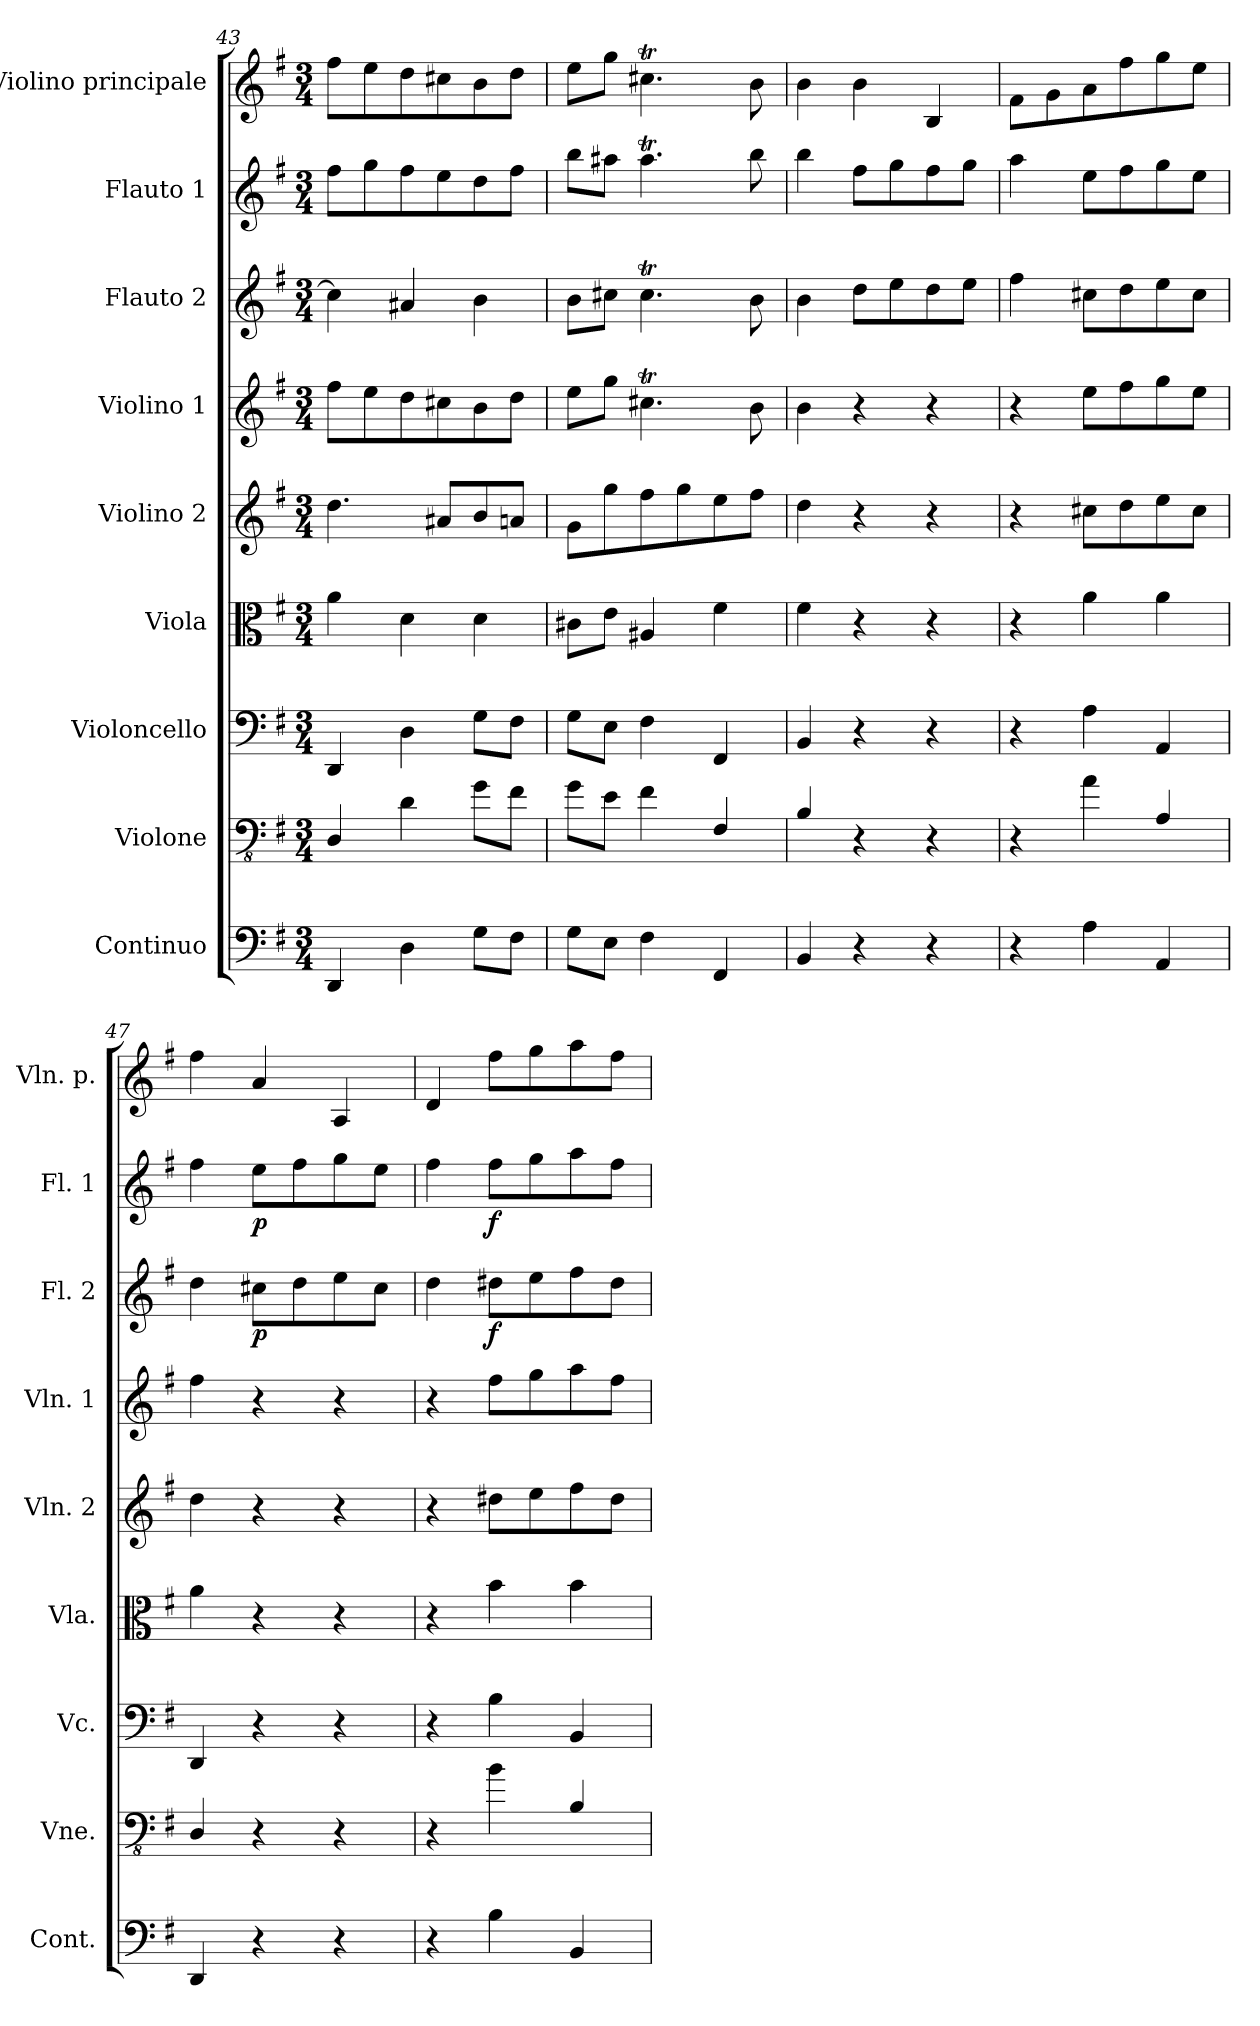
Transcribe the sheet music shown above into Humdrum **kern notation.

**kern	**kern	**kern	**kern	**kern	**kern	**kern	**dynam	**kern	**dynam	**kern
*part9	*part8	*part7	*part6	*part5	*part4	*part3	*part3	*part2	*part2	*part1
*staff9	*staff8	*staff7	*staff6	*staff5	*staff4	*staff3	*staff3	*staff2	*staff2	*staff1
*I"Continuo	*I"Violone	*I"Violoncello	*I"Viola	*I"Violino 2	*I"Violino 1	*I"Flauto 2	*	*I"Flauto 1	*	*I"Violino principale
*I'Cont.	*I'Vne.	*I'Vc.	*I'Vla.	*I'Vln. 2	*I'Vln. 1	*I'Fl. 2	*	*I'Fl. 1	*	*I'Vln. p.
*clefF4	*clefFv4	*clefF4	*clefC3	*clefG2	*clefG2	*clefG2	*	*clefG2	*	*clefG2
*	*ITrd7c12	*	*	*	*	*	*	*	*	*
*k[f#]	*k[f#]	*k[f#]	*k[f#]	*k[f#]	*k[f#]	*k[f#]	*	*k[f#]	*	*k[f#]
*M3/4	*M3/4	*M3/4	*M3/4	*M3/4	*M3/4	*M3/4	*	*M3/4	*	*M3/4
=43	=43	=43	=43	=43	=43	=43	=43	=43	=43	=43
4DD/	4DDD/	4DD/	4a\	4.dd\	8ff#\L	4cc\]	.	8ff#\L	.	8ff#\L
.	.	.	.	.	8ee\	.	.	8gg\	.	8ee\
4D\	4DD\	4D\	4d\	.	8dd\	4a#X/	.	8ff#\	.	8dd\
.	.	.	.	8a#X/L	8cc#X\	.	.	8ee\	.	8cc#X\
8G\L	8GG\L	8G\L	4d\	8b/	8b\	4b\	.	8dd\	.	8b\
8F#\J	8FF#\J	8F#\J	.	8an/J	8dd\J	.	.	8ff#\J	.	8dd\J
=44	=44	=44	=44	=44	=44	=44	=44	=44	=44	=44
8G\L	8GG\L	8G\L	8c#X\L	8g\L	8ee\L	8b\L	.	8bb\L	.	8ee\L
8E\J	8EE\J	8E\J	8e\J	8gg\	8gg\J	8cc#X\J	.	8aa#X\J	.	8gg\J
4F#\	4FF#\	4F#\	4A#X/	8ff#\	4.cc#Xt\	4.cc#t\	.	4.aa#t\	.	4.cc#Xt\
.	.	.	.	8gg\	.	.	.	.	.	.
4FF#/	4FFF#/	4FF#/	4f#\	8ee\	.	.	.	.	.	.
.	.	.	.	8ff#\J	8b\	8b\	.	8bb\	.	8b\
!!LO:LB:g=z
=45	=45	=45	=45	=45	=45	=45	=45	=45	=45	=45
4BB/	4BBB/	4BB/	4f#\	4dd\	4b\	4b\	.	4bb\	.	4b\
4r	4r	4r	4r	4r	4r	8dd\L	.	8ff#\L	.	4b\
.	.	.	.	.	.	8ee\	.	8gg\	.	.
4r	4r	4r	4r	4r	4r	8dd\	.	8ff#\	.	4B/
.	.	.	.	.	.	8ee\J	.	8gg\J	.	.
=46	=46	=46	=46	=46	=46	=46	=46	=46	=46	=46
4r	4r	4r	4r	4r	4r	4ff#\	.	4aa\	.	8f#\L
.	.	.	.	.	.	.	.	.	.	8g\
4A\	4AA\	4A\	4a\	8cc#X\L	8ee\L	8cc#X\L	.	8ee\L	.	8a\
.	.	.	.	8dd\	8ff#\	8dd\	.	8ff#\	.	8ff#\
4AA/	4AAA/	4AA/	4a\	8ee\	8gg\	8ee\	.	8gg\	.	8gg\
.	.	.	.	8cc#\J	8ee\J	8cc#\J	.	8ee\J	.	8ee\J
=47	=47	=47	=47	=47	=47	=47	=47	=47	=47	=47
4DD/	4DDD/	4DD/	4a\	4dd\	4ff#\	4dd\	.	4ff#\	.	4ff#\
!	!	!	!	!	!	!	!LO:DY:b	!	!LO:DY:b	!
4r	4r	4r	4r	4r	4r	8cc#X\L	p	8ee\L	p	4a/
.	.	.	.	.	.	8dd\	.	8ff#\	.	.
4r	4r	4r	4r	4r	4r	8ee\	.	8gg\	.	4A/
.	.	.	.	.	.	8cc#\J	.	8ee\J	.	.
=48	=48	=48	=48	=48	=48	=48	=48	=48	=48	=48
4r	4r	4r	4r	4r	4r	4dd\	.	4ff#\	.	4d/
!	!	!	!	!	!	!	!LO:DY:b	!	!LO:DY:b	!
4B\	4BB\	4B\	4b\	8dd#X\L	8ff#\L	8dd#X\L	f	8ff#\L	f	8ff#\L
.	.	.	.	8ee\	8gg\	8ee\	.	8gg\	.	8gg\
4BB/	4BBB/	4BB/	4b\	8ff#\	8aa\	8ff#\	.	8aa\	.	8aa\
.	.	.	.	8dd#\J	8ff#\J	8dd#\J	.	8ff#\J	.	8ff#\J
=	=	=	=	=	=	=	=	=	=	=
*-	*-	*-	*-	*-	*-	*-	*-	*-	*-	*-
